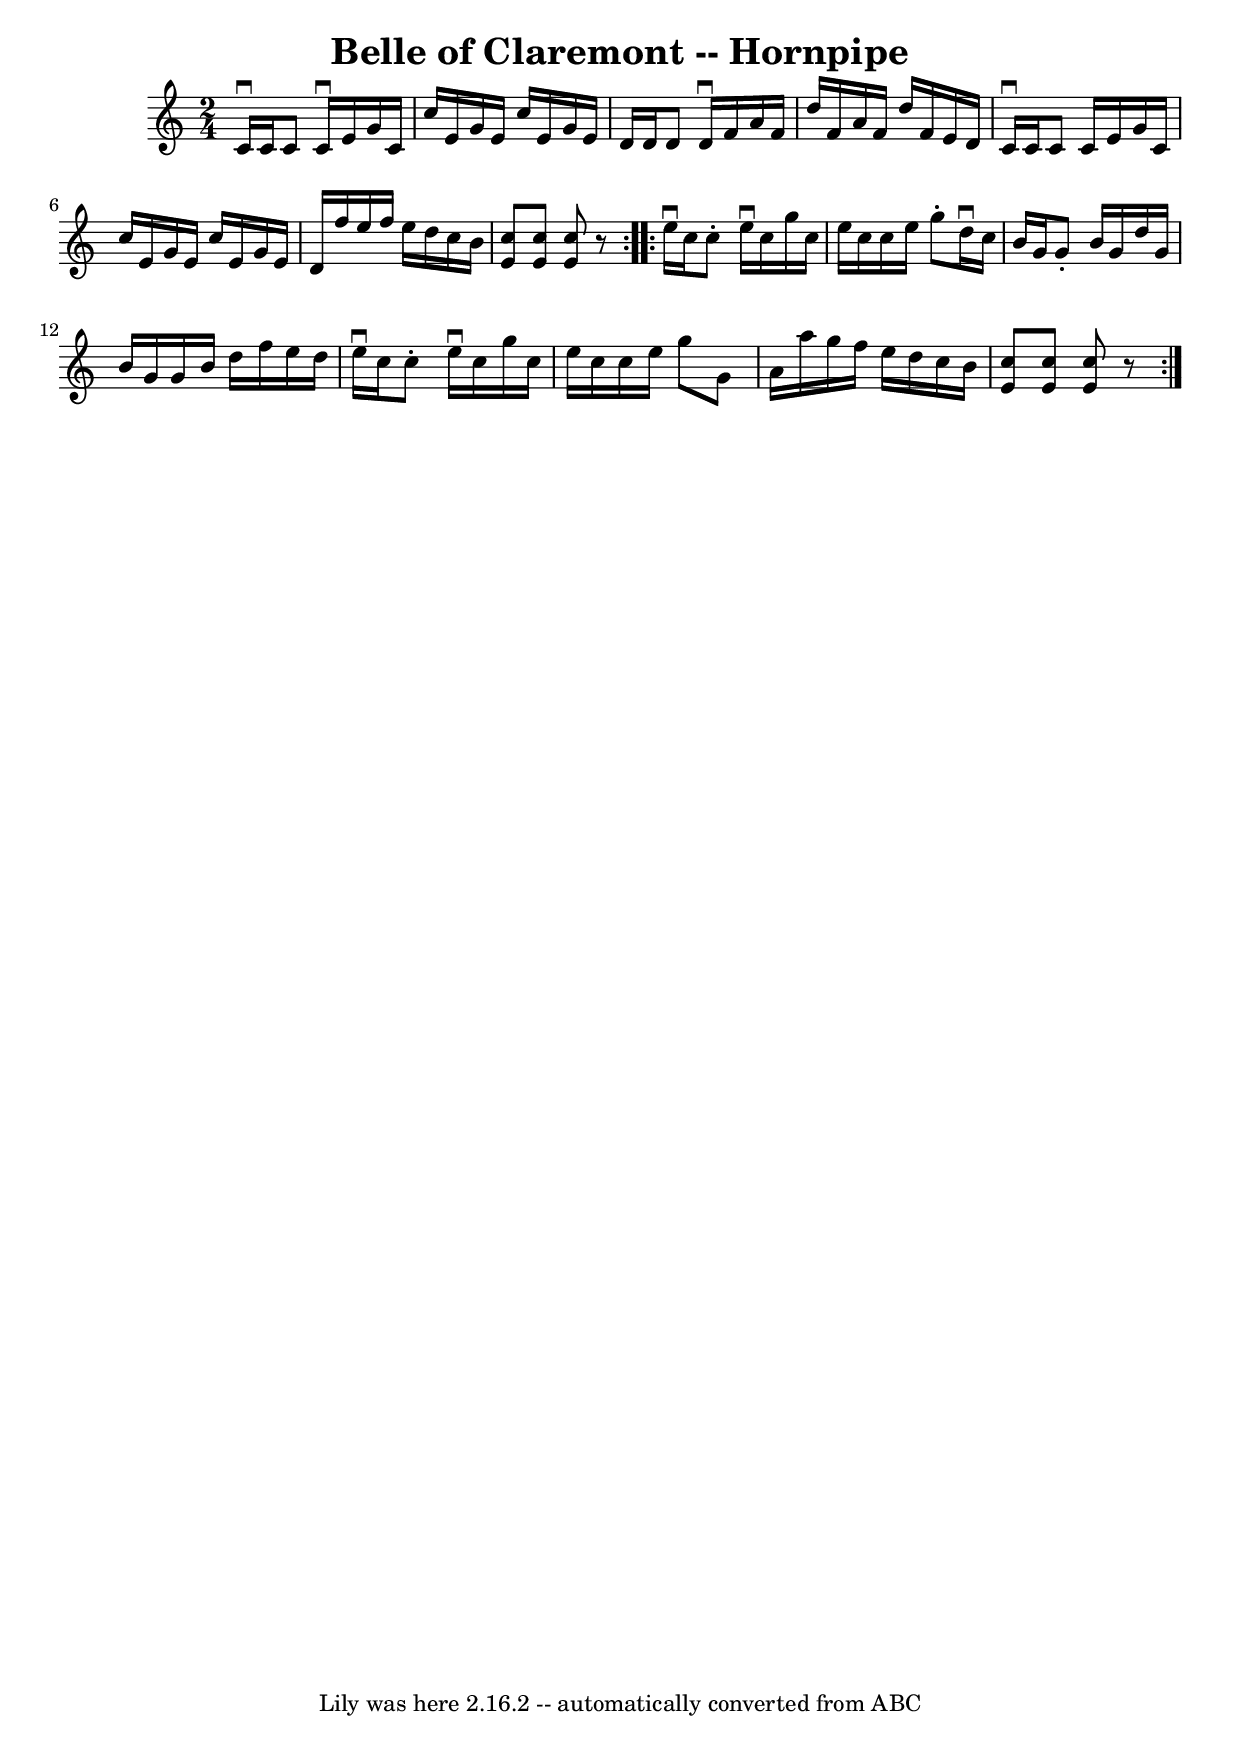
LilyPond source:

\version "2.7.40"
\include "Mammoth.ily"
\header {
	%% book = "Cole's 1000 Fiddle Tunes"
	crossRefNumber = "1"
	footnotes = ""
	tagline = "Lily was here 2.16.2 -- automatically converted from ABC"
	title = "Belle of Claremont -- Hornpipe"
}
voicedefault =  {


\repeat volta 2 {
\time 2/4 \key c \major c'16^\downbow c'16 c'8 c'16^\downbow e'16 
 g'16 c'16  |
 c''16 e'16 g'16 e'16 c''16 e'16    
g'16 e'16  |
 d'16 d'16 d'8 d'16^\downbow f'16 a'16   
 f'16  |
 d''16 f'16 a'16 f'16 d''16 f'16 e'16    
d'16  |
 c'16^\downbow c'16 c'8 c'16 e'16 g'16 c'16 
 |
 c''16 e'16 g'16 e'16 c''16 e'16 g'16 e'16  
|
 d'16 f''16 e''16 f''16 e''16 d''16 c''16 b'16  
|
 << c''8 e'8   >> << c''8 e'8   >> << c''8 e'8   >> r8 } 
    \repeat volta 2 { e''16^\downbow c''16 c''8 -. e''16^\downbow   
c''16 g''16 c''16  |
 e''16 c''16 c''16 e''16 g''8 -. 
 d''16^\downbow c''16  |
 b'16 g'16 g'8 -. b'16 g'16    
d''16 g'16  |
 b'16 g'16 g'16 b'16 d''16 f''16    
e''16 d''16  |
 e''16^\downbow c''16 c''8 -. e''16 
^\downbow c''16 g''16 c''16  |
 e''16 c''16 c''16    
e''16 g''8 g'8  |
 a'16 a''16 g''16 f''16 e''16    
d''16 c''16 b'16  |
 << c''8 e'8   >> << c''8 e'8   >> << 
 c''8 e'8   >> r8 }   
}

\score{
    <<

	\context Staff="default"
	{
	    \voicedefault 
	}

    >>
	\layout {
	}
	\midi {}
}
